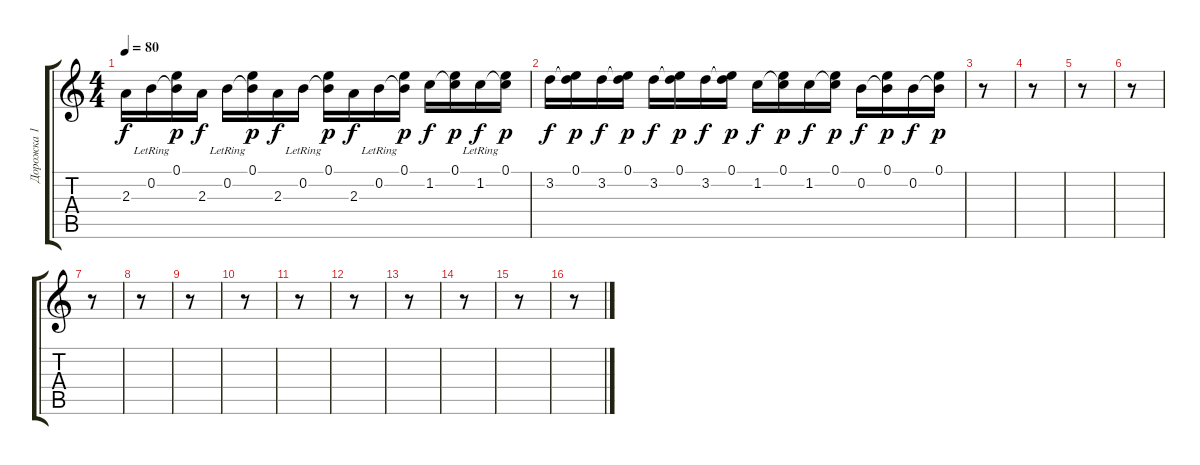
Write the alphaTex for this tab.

\track ("Дорожка 1" "Дорожка 1") {instrument electricguitarclean}
\staff {score tabs}
\tuning (E4 B3 G3 D3 A2 E2) {hide}
\ts (4 4)
\tempo 80
\clef g2
\ks c
2.3.16{dy f} 0.2{lr}.16 (0.1 0.2{t}).16{dy p} 2.3.16{dy f} 0.2{lr}.16 (0.1 0.2{t}).16{dy p} 2.3.16{dy f} 0.2{lr}.16 (0.1 0.2{t}).16{dy p} 2.3.16{dy f} 0.2{lr}.16 (0.1 0.2{t}).16{dy p} 1.2.16{dy f} (0.1 1.2{t}).16{dy p} 1.2{lr}.16{dy f} (0.1 1.2{t}).16{dy p} |
3.2.16{dy f} (0.1 3.2{t}).16{dy p} 3.2.16{dy f} (0.1 3.2{t}).16{dy p} 3.2.16{dy f} (0.1 3.2{t}).16{dy p} 3.2.16{dy f} (0.1 3.2{t}).16{dy p} 1.2.16{dy f} (0.1 1.2{t}).16{dy p} 1.2.16{dy f} (0.1 1.2{t}).16{dy p} 0.2.16{dy f} (0.1 0.2{t}).16{dy p} 0.2.16{dy f} (0.1 0.2{t}).16{dy p} |
r.8 |
r.8 |
r.8 |
r.8 |
r.8 |
r.8 |
r.8 |
r.8 |
r.8 |
r.8 |
r.8 |
r.8 |
r.8 |
r.8
